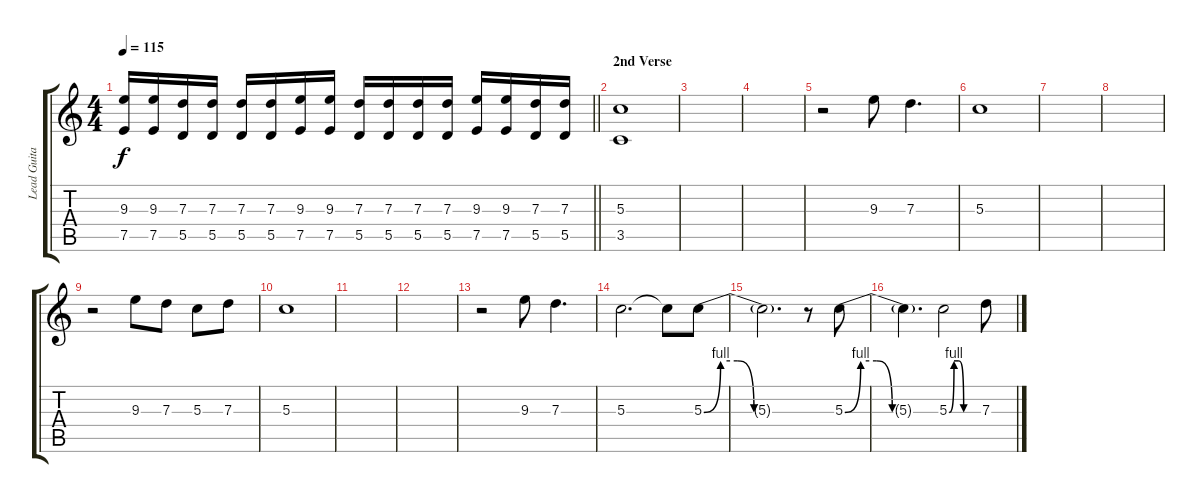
\track ("Lead Guitar" "Lead Guita") {instrument overdrivenguitar}
\staff {score tabs}
\tuning (E4 B3 G3 D3 A2 E2) {hide}
\ts (4 4)
\tempo 115
\clef g2
\barLineRight lightlight
\ks c
(9.3 7.5).16{dy f} (9.3 7.5).16 (7.3 5.5).16 (7.3 5.5).16 (7.3 5.5).16 (7.3 5.5).16 (9.3 7.5).16 (9.3 7.5).16 (7.3 5.5).16 (7.3 5.5).16 (7.3 5.5).16 (7.3 5.5).16 (9.3 7.5).16 (9.3 7.5).16 (7.3 5.5).16 (7.3 5.5).16 |
\section ("" "2nd Verse")
(5.3 3.5).1 |
|
|
r.2 9.3.8 7.3.4{d} |
5.3.1 |
|
|
r.2 9.3.8 7.3.8 5.3.8 7.3.8 |
5.3.1 |
|
|
r.2 9.3.8 7.3.4{d} |
5.3.2{d} 5.3{t}.8 5.3{be (custom 0 0 10 4 20 4 30 0 60 0)}.8 |
5.3{t}.2{d} r.8 5.3{be (custom 0 0 10 4 20 4 30 0 60 0)}.8 |
5.3{t}.4{d} 5.3{be (custom 0 0 10 4 20 4 30 0 60 0)}.2 7.3.8
